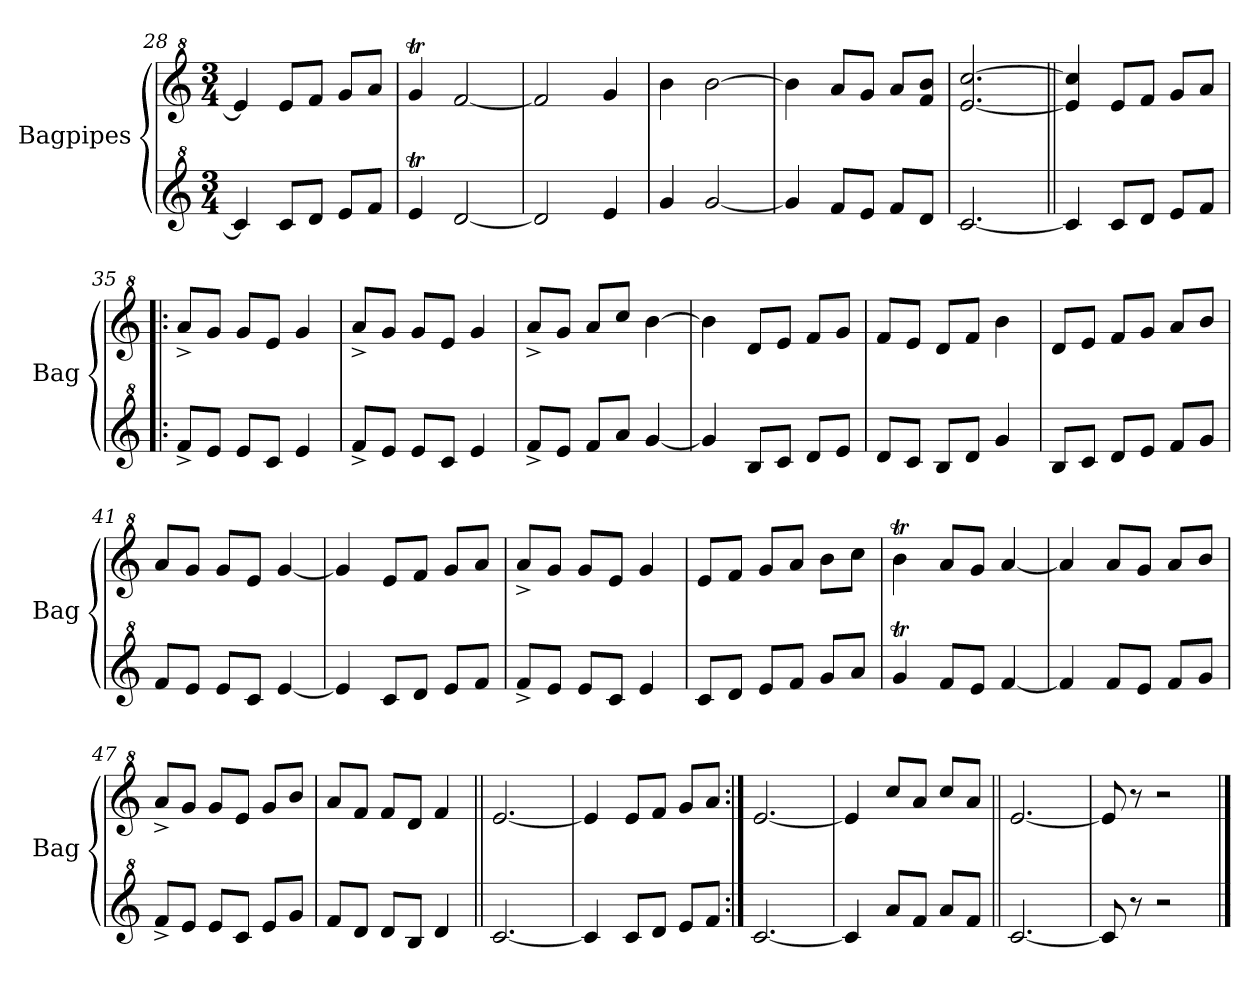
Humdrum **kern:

**kern	**kern
*part2	*part1
*staff2	*staff1
*I"Bagpipes	*I"Bagpipes
*I'Bag	*I'Bag
*clefG^2	*clefG^2
*k[]	*k[]
*C:	*C:
*M3/4	*M3/4
=28	=28
4cc/]	4ee/]
8cc/L	8ee/L
8dd/J	8ff/J
8ee/L	8gg/L
8ff/J	8aa/J
=29	=29
4eet/	4ggT/
[2dd/	[2ff/
=30	=30
2dd/]	2ff/]
4ee/	4gg/
=31	=31
4gg/	4bb\
[2gg/	[2bb\
!!LO:LB:g=z
=32	=32
4gg/]	4bb\]
8ff/L	8aa/L
8ee/J	8gg/J
8ff/L	8aa/L
8dd/J	8ff/ 8bb/J
=33	=33
[2.cc/	[2.ee/ [2.ccc/
=34||	=34||
4cc/]	4ee/] 4ccc/]
8cc/L	8ee/L
8dd/J	8ff/J
8ee/L	8gg/L
8ff/J	8aa/J
=35!|:	=35!|:
8ff^/L	8aa^/L
8ee/J	8gg/J
8ee/L	8gg/L
8cc/J	8ee/J
4ee/	4gg/
=36	=36
8ff^/L	8aa^/L
8ee/J	8gg/J
8ee/L	8gg/L
8cc/J	8ee/J
4ee/	4gg/
=37	=37
8ff^/L	8aa^/L
8ee/J	8gg/J
8ff/L	8aa/L
8aa/J	8ccc/J
[4gg/	[4bb\
=38	=38
4gg/]	4bb\]
8b/L	8dd/L
8cc/J	8ee/J
8dd/L	8ff/L
8ee/J	8gg/J
=39	=39
8dd/L	8ff/L
8cc/J	8ee/J
8b/L	8dd/L
8dd/J	8ff/J
4gg/	4bb\
=40	=40
8b/L	8dd/L
8cc/J	8ee/J
8dd/L	8ff/L
8ee/J	8gg/J
8ff/L	8aa/L
8gg/J	8bb/J
!!LO:LB:g=z
=41	=41
8ff/L	8aa/L
8ee/J	8gg/J
8ee/L	8gg/L
8cc/J	8ee/J
[4ee/	[4gg/
=42	=42
4ee/]	4gg/]
8cc/L	8ee/L
8dd/J	8ff/J
8ee/L	8gg/L
8ff/J	8aa/J
=43	=43
8ff^/L	8aa^/L
8ee/J	8gg/J
8ee/L	8gg/L
8cc/J	8ee/J
4ee/	4gg/
=44	=44
8cc/L	8ee/L
8dd/J	8ff/J
8ee/L	8gg/L
8ff/J	8aa/J
8gg/L	8bb\L
8aa/J	8ccc\J
=45	=45
4ggT/	4bbt\
8ff/L	8aa/L
8ee/J	8gg/J
[4ff/	[4aa/
=46	=46
4ff/]	4aa/]
8ff/L	8aa/L
8ee/J	8gg/J
8ff/L	8aa/L
8gg/J	8bb/J
=47	=47
8ff^/L	8aa^/L
8ee/J	8gg/J
8ee/L	8gg/L
8cc/J	8ee/J
8ee/L	8gg/L
8gg/J	8bb/J
=48	=48
8ff/L	8aa/L
8dd/J	8ff/J
8dd/L	8ff/L
8b/J	8dd/J
4dd/	4ff/
=49||	=49||
[2.cc/	[2.ee/
!!LO:LB:g=z
=50	=50
4cc/]	4ee/]
8cc/L	8ee/L
8dd/J	8ff/J
8ee/L	8gg/L
8ff/J	8aa/J
=51:|!	=51:|!
[2.cc/	[2.ee/
=52	=52
4cc/]	4ee/]
8aa/L	8ccc/L
8ff/J	8aa/J
8aa/L	8ccc/L
8ff/J	8aa/J
=53||	=53||
[2.cc/	[2.ee/
=54	=54
8cc/]	8ee/]
8r	8r
2r	2r
==	==
*-	*-
